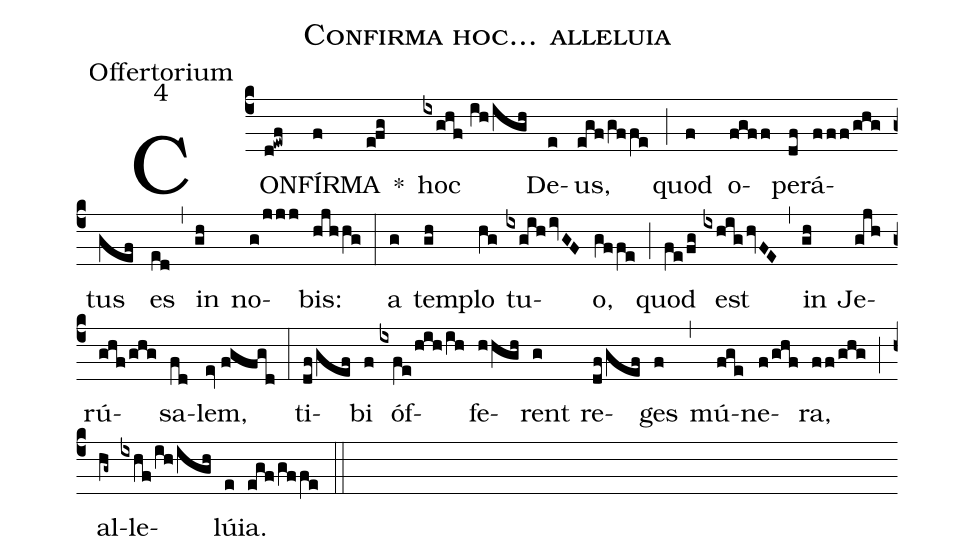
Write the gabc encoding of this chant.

name:Confirma hoc... alleluia;
office-part:Offertorium;
mode:4;
%%
(c4) CON(d!ewf)FÍR(f)MA(e!fg) *() hoc(ixghf//ih/igh) De(e)us,(egf/gffe) (;) quod(f) o(fgff)pe(df)rá(fff/ghg)tus(gef) es(ed) (,) in(gh) no(g/jjj)bis:(hjhhg) (:) a(g) temp(gh)lo(hg) tu(ixgih/ivGF)o,(gffe) (;) quod(fe/fg) est(ixhig/hvFE) (,) in(gh) Je(gjh)rú(ghf/ghg)sa(fd)lem,(ev///fgfgd) (:) ti(df/gef)bi(f) óf(ixfe/hih/ih)fe(hhgh)rent(g) re(df/gef)ges(f) (,) mú(fge)ne(f/ghf)ra,(ff/ghg) (;) al(hg~)le(ixhf/ih/igh)lú(e)ia.(egf/gffe) (::)
